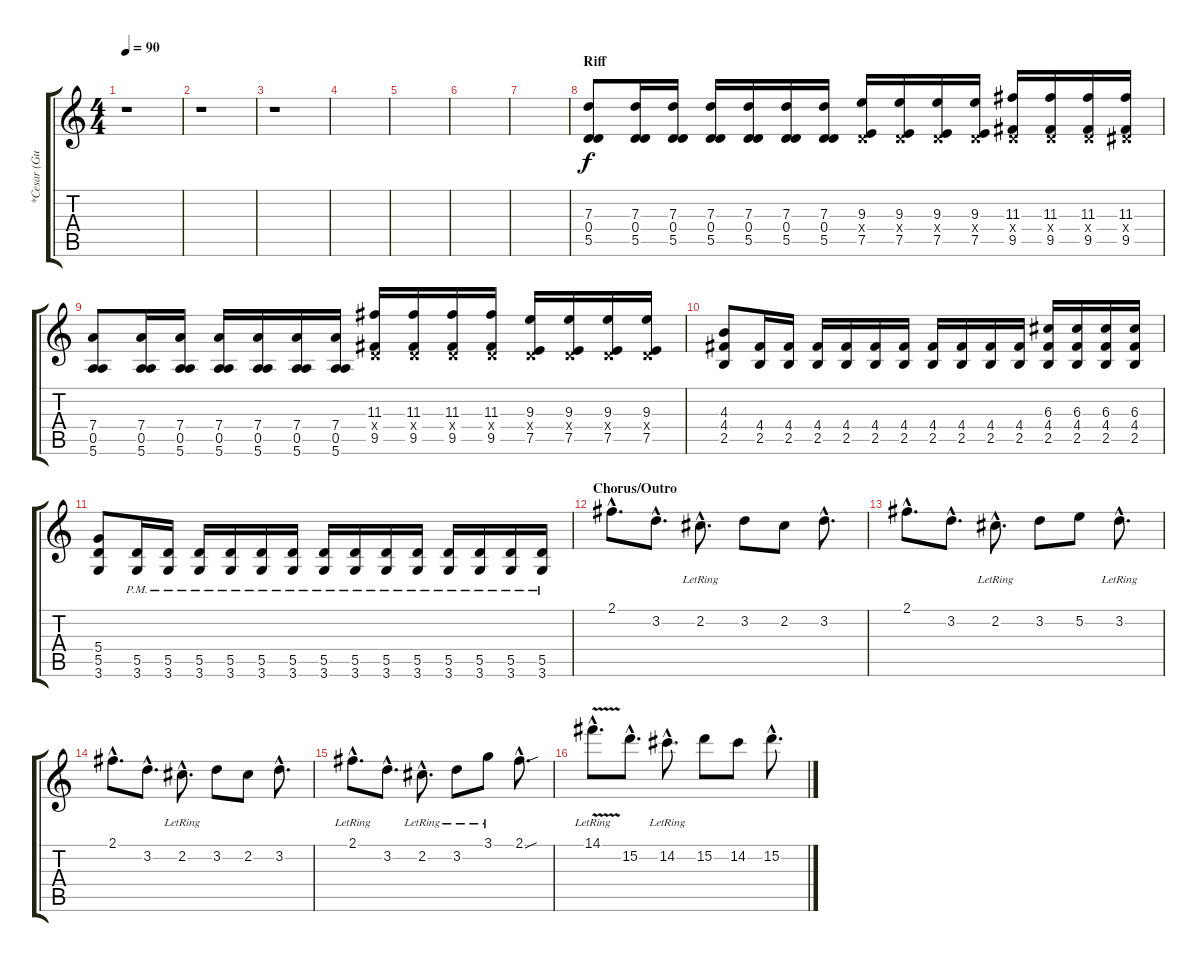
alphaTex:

\track ("*Cesar (Guitar I)" "*Cesar (Gu") {instrument acousticguitarsteel}
\staff {score tabs}
\tuning (E4 B3 G3 D3 A2 E2) {hide}
\ts (4 4)
\tempo 90
\clef g2
\ks c
r.1{dy f} |
r.1 |
r.1 |
|
|
|
|
\section ("" "Riff")
(7.3 0.4 5.5).8{volume 16 instrument electricguitarclean} (7.3 0.4 5.5).16 (7.3 0.4 5.5).16 (7.3 0.4 5.5).16 (7.3 0.4 5.5).16 (7.3 0.4 5.5).16 (7.3 0.4 5.5).16 (9.3 0.4{x} 7.5).16 (9.3 0.4{x} 7.5).16 (9.3 0.4{x} 7.5).16 (9.3 0.4{x} 7.5).16 (11.3 0.4{x} 9.5).16 (11.3 0.4{x} 9.5).16 (11.3 0.4{x} 9.5).16 (11.3 1.4{x} 9.5).16 |
(7.4 0.5 5.6).8 (7.4 0.5 5.6).16 (7.4 0.5 5.6).16 (7.4 0.5 5.6).16 (7.4 0.5 5.6).16 (7.4 0.5 5.6).16 (7.4 0.5 5.6).16 (11.3 0.4{x} 9.5).16 (11.3 0.4{x} 9.5).16 (11.3 0.4{x} 9.5).16 (11.3 0.4{x} 9.5).16 (9.3 0.4{x} 7.5).16 (9.3 0.4{x} 7.5).16 (9.3 0.4{x} 7.5).16 (9.3 0.4{x} 7.5).16 |
(4.3 4.4 2.5).8{instrument distortionguitar} (4.4 2.5).16 (4.4 2.5).16 (4.4 2.5).16 (4.4 2.5).16 (4.4 2.5).16 (4.4 2.5).16 (4.4 2.5).16 (4.4 2.5).16 (4.4 2.5).16 (4.4 2.5).16 (6.3 4.4 2.5).16 (6.3 4.4 2.5).16 (6.3 4.4 2.5).16 (6.3 4.4 2.5).16 |
(5.4 5.5 3.6).8 (5.5{pm} 3.6{pm}).16 (5.5{pm} 3.6{pm}).16 (5.5{pm} 3.6{pm}).16 (5.5{pm} 3.6{pm}).16 (5.5{pm} 3.6{pm}).16 (5.5{pm} 3.6{pm}).16 (5.5{pm} 3.6{pm}).16 (5.5{pm} 3.6{pm}).16 (5.5{pm} 3.6{pm}).16 (5.5{pm} 3.6{pm}).16 (5.5{pm} 3.6{pm}).16 (5.5{pm} 3.6{pm}).16 (5.5{pm} 3.6{pm}).16 (5.5{pm} 3.6{pm}).16 |
\section ("" "Chorus/Outro")
2.1{hac}.8{d} 3.2{hac}.8{d} 2.2{hac lr}.8{d} 3.2.8 2.2.8 3.2{hac}.8{d} |
2.1{hac}.8{d} 3.2{hac}.8{d} 2.2{hac lr}.8{d} 3.2.8 5.2.8 3.2{hac lr}.8{d} |
2.1{hac}.8{d} 3.2{hac}.8{d} 2.2{hac lr}.8{d} 3.2.8 2.2.8 3.2{hac}.8{d} |
2.1{hac lr}.8{d} 3.2{hac}.8{d} 2.2{hac lr}.8{d} 3.2{lr}.8 3.1{lr}.8 2.1{sou hac}.8{d} |
14.1{v hac lr}.8{d volume 16} 15.2{hac}.8{d} 14.2{hac lr}.8{d} 15.2.8 14.2.8 15.2{hac}.8{d}
